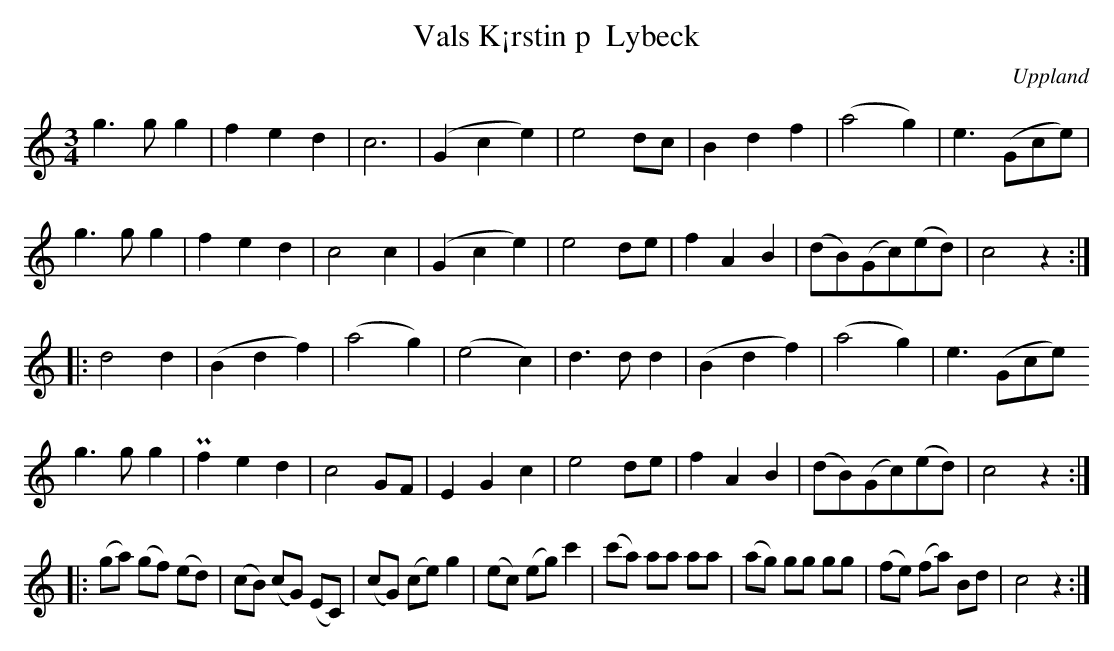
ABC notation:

X:1
T:K¡rstin p  Lybeck, Vals
M:3/4
L:1/4
O:Uppland
Q:170
K:C
g>g g | fed | c3  | (Gce) | e2d/c/ | Bdf | (a2g) | e3/2 (G/c/e/) |
g>g g | fed | c2c | (Gce) | e2d/e/ | fAB | (d/B/)(G/c/)(e/d/) | c2 z ::
d2 d | (Bdf) | (a2g) | (e2c) | d>d d | (Bdf) | (a2g) | e3/2 (G/c/e/)
g>g g | Pfed | c2 G/F/ | EGc | e2d/e/ | fAB | (d/B/)(G/c/)(e/d/) | c2 z ::
L:1/8
(ga) (gf) (ed) | (cB) (cG) (EC) | (cG) (ce) g2 | (ec) (eg) c'2 | (c'a) aa aa | (ag) gg gg | (fe) (fa) Bd | c4 z2 :|
